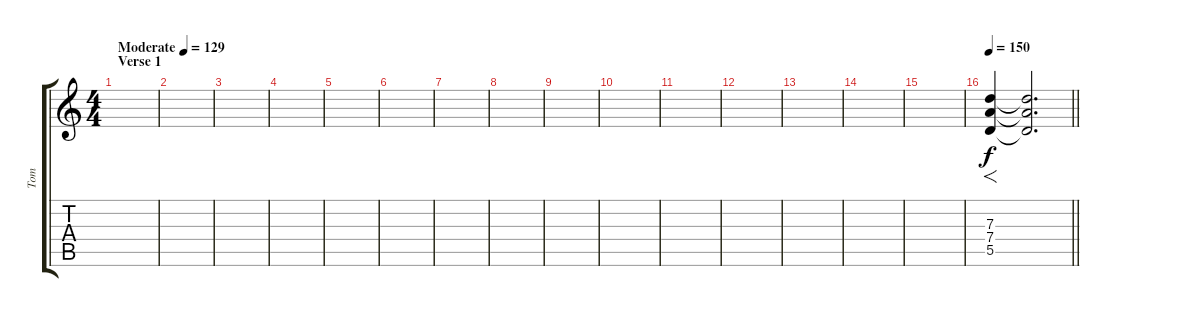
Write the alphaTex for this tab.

\track ("Tom" "Tom") {instrument distortionguitar}
\staff {score tabs}
\tuning (E4 B3 G3 D3 A2 E2) {hide}
\ts (4 4)
\section ("" "Verse 1")
\tempo (129 "Moderate")
\clef g2
\ks c
|
|
|
|
|
|
|
|
|
|
|
|
|
|
|
\tempo 150
\barLineRight lightlight
(7.3 7.4 5.5).4{f balance 16} (7.3{t} 7.4{t} 5.5{t}).2{d}
